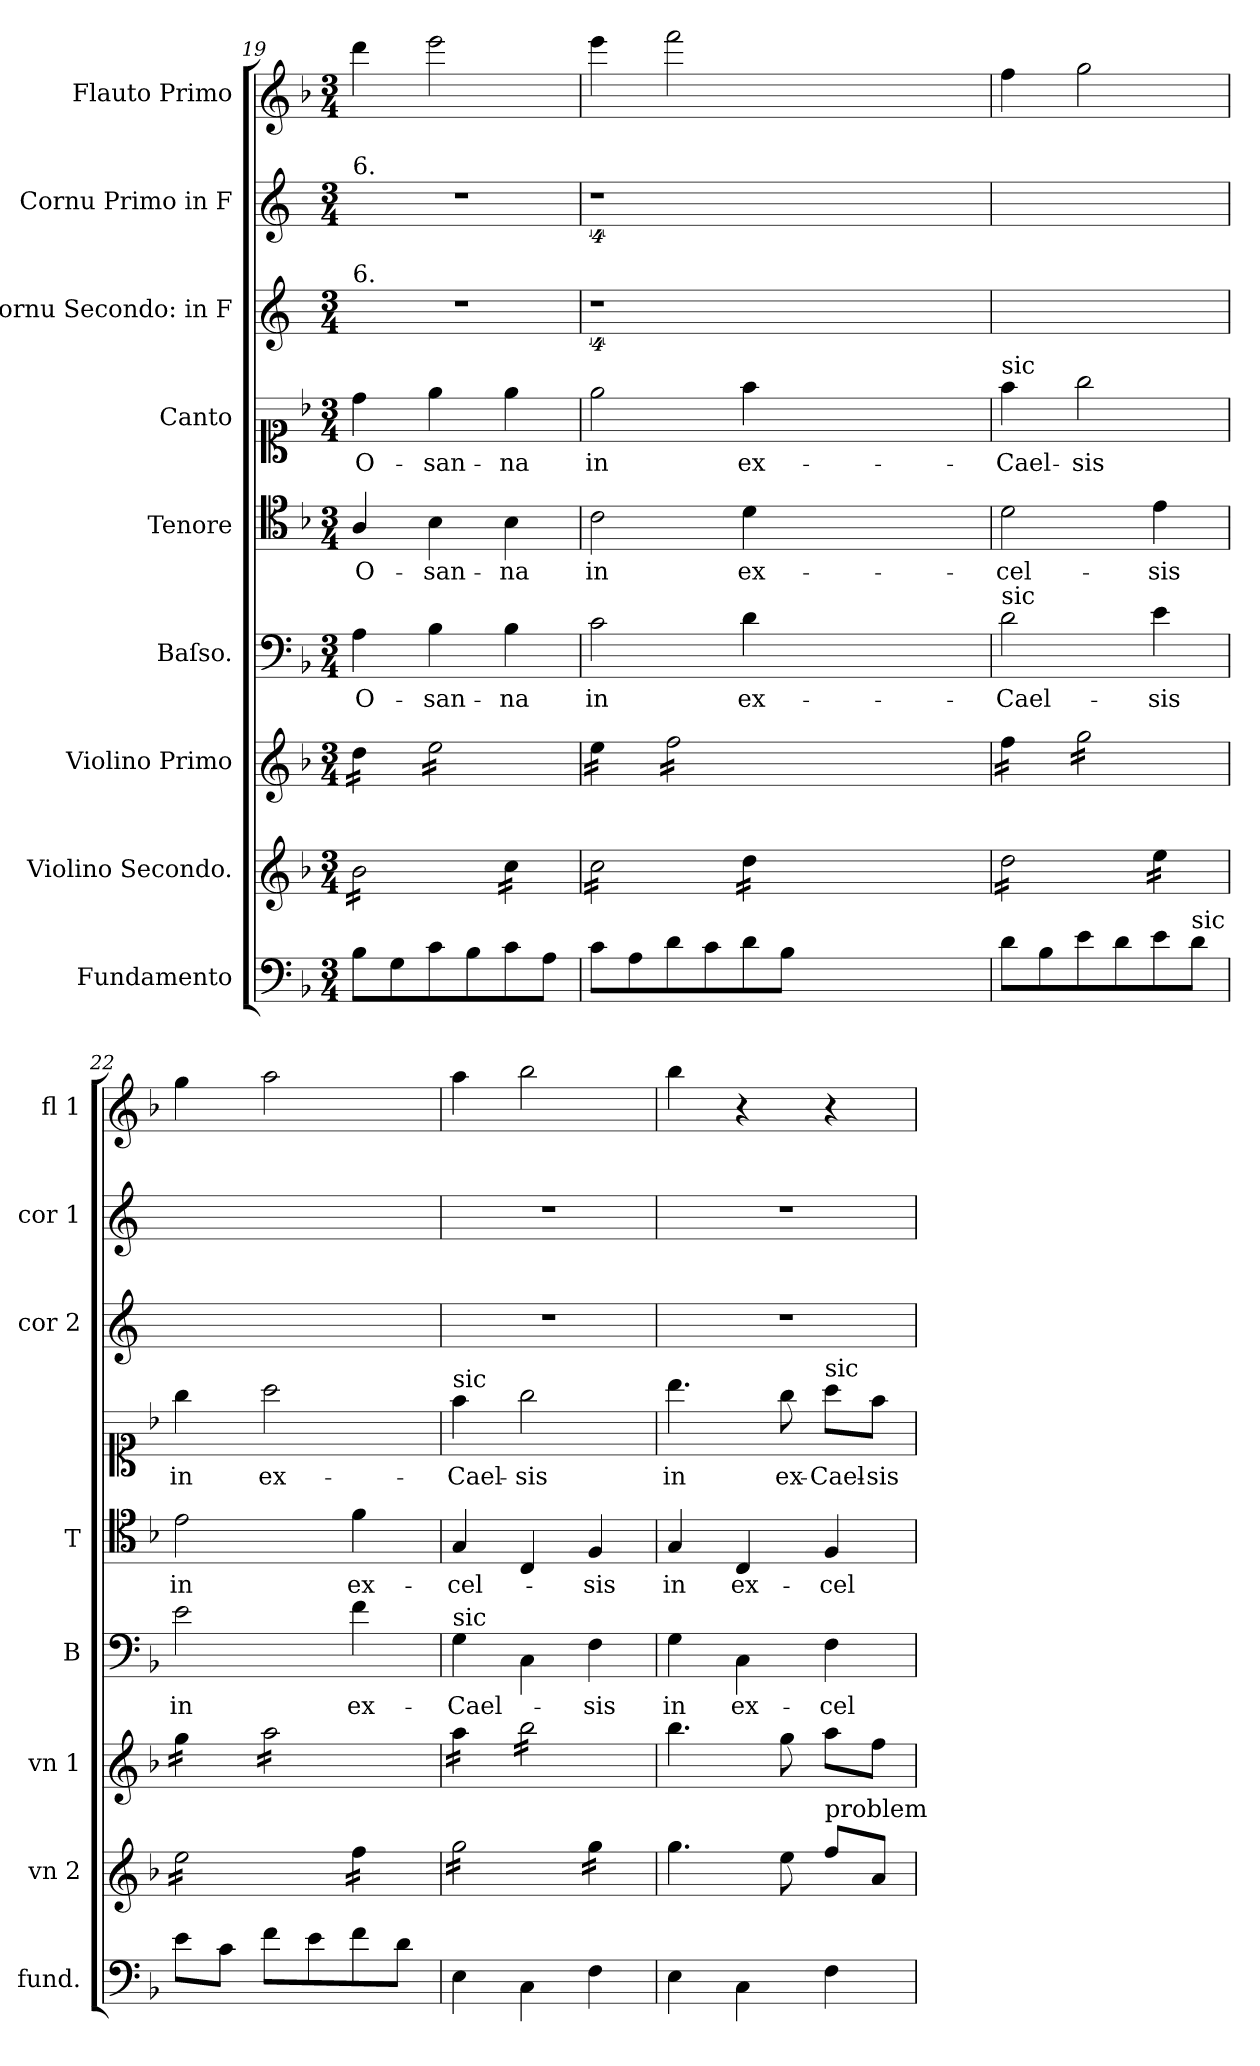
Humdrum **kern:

**kern	**kern	**kern	**kern	**text	**kern	**text	**kern	**text	**kern	**kern	**kern
*part9	*part8	*part7	*part6	*part6	*part5	*part5	*part4	*part4	*part3	*part2	*part1
*staff9	*staff8	*staff7	*staff6	*staff6	*staff5	*staff5	*staff4	*staff4	*staff3	*staff2	*staff1
*I"Fundamento	*I"Violino Secondo.	*I"Violino Primo	*I"Baſso.	*	*I"Tenore	*	*I"Canto	*	*I"Cornu Secondo: in F	*I"Cornu Primo in F	*I"Flauto Primo
*I'fund.	*I'vn 2	*I'vn 1	*I'B	*	*I'T	*	*	*	*I'cor 2	*I'cor 1	*I'fl 1
*clefF4	*clefG2	*clefG2	*clefF4	*	*clefC4	*	*clefC1	*	*clefG2	*clefG2	*clefG2
*	*	*	*	*	*	*	*	*	*ITrd4c7	*ITrd4c7	*
*k[b-]	*k[b-]	*k[b-]	*k[b-]	*	*k[b-]	*	*k[b-]	*	*k[b-]	*k[b-]	*k[b-]
*F:	*F:	*F:	*F:	*	*F:	*	*F:	*	*	*	*F:
*M3/4	*M3/4	*M3/4	*M3/4	*	*M3/4	*	*M3/4	*	*M3/4	*M3/4	*M3/4
=19	=19	=19	=19	=19	=19	=19	=19	=19	=19	=19	=19
!	!	!	!	!	!	!	!	!	!	!LO:TX:a:t=6.	!
!	!	!	!	!	!	!	!	!	!LO:TX:a:t=6.	!	!
*	*tremolo	*	*	*	*	*	*	*	*	*	*
*	*	*tremolo	*	*	*	*	*	*	*	*	*
8B-\L	16b-\LL	16dd\LL	4A\	O-	4A/	O-	4dd\	O-	2.r	2.r	4ddd\
.	16b-\	16dd\	.	.	.	.	.	.	.	.	.
8G\	16b-\	16dd\	.	.	.	.	.	.	.	.	.
.	16b-\	16dd\JJ	.	.	.	.	.	.	.	.	.
8c\	16b-\	16ee\LL	4B-\	-san-	4B-\	-san-	4ee\	-san-	.	.	2eee\
.	16b-\	16ee\	.	.	.	.	.	.	.	.	.
8B-\	16b-\	16ee\	.	.	.	.	.	.	.	.	.
.	16b-\JJ	16ee\	.	.	.	.	.	.	.	.	.
8c\	16cc\LL	16ee\	4B-\	-na	4B-\	-na	4ee\	-na	.	.	.
.	16cc\	16ee\	.	.	.	.	.	.	.	.	.
8A\J	16cc\	16ee\	.	.	.	.	.	.	.	.	.
.	16cc\JJ	16ee\JJ	.	.	.	.	.	.	.	.	.
=20	=20	=20	=20	=20	=20	=20	=20	=20	=20	=20	=20
8c\L	16cc\LL	16ee\LL	2c\	in	2c\	in	2ee\	in	4%9r	4%9r	4eee\
.	16cc\	16ee\	.	.	.	.	.	.	.	.	.
8A\	16cc\	16ee\	.	.	.	.	.	.	.	.	.
.	16cc\	16ee\JJ	.	.	.	.	.	.	.	.	.
8d\	16cc\	16ff\LL	.	.	.	.	.	.	.	.	2fff\
.	16cc\	16ff\	.	.	.	.	.	.	.	.	.
8c\	16cc\	16ff\	.	.	.	.	.	.	.	.	.
.	16cc\JJ	16ff\	.	.	.	.	.	.	.	.	.
8d\	16dd\LL	16ff\	4d\	ex-	4d\	ex-	4ff\	ex-	.	.	.
.	16dd\	16ff\	.	.	.	.	.	.	.	.	.
8B-\J	16dd\	16ff\	.	.	.	.	.	.	.	.	.
.	16dd\JJ	16ff\JJ	.	.	.	.	.	.	.	.	.
1.ryy	1.ryy	1.ryy	1.ryy	.	1.ryy	.	1.ryy	.	.	.	1.ryy
=21	=21	=21	=21	=21	=21	=21	=21	=21	=21	=21	=21
!	!	!	!	!	!	!	!LO:TX:a:t=sic	!	!	!	!
!	!	!	!LO:TX:a:t=sic	!	!	!	!	!	!	!	!
8d\L	16dd\LL	16ff\LL	2d\	-Cael-	2d\	-cel-	4ff\	-Cael-	2.ryy	2.ryy	4ff\
.	16dd\	16ff\	.	.	.	.	.	.	.	.	.
8B-\	16dd\	16ff\	.	.	.	.	.	.	.	.	.
.	16dd\	16ff\JJ	.	.	.	.	.	.	.	.	.
8e\	16dd\	16gg\LL	.	.	.	.	2gg\	-sis	.	.	2gg\
.	16dd\	16gg\	.	.	.	.	.	.	.	.	.
8d\	16dd\	16gg\	.	.	.	.	.	.	.	.	.
.	16dd\JJ	16gg\	.	.	.	.	.	.	.	.	.
8e\	16ee\LL	16gg\	4e\	-sis	4e\	-sis	.	.	.	.	.
.	16ee\	16gg\	.	.	.	.	.	.	.	.	.
!LO:TX:a:t=sic	!	!	!	!	!	!	!	!	!	!	!
8d\J	16ee\	16gg\	.	.	.	.	.	.	.	.	.
.	16ee\JJ	16gg\JJ	.	.	.	.	.	.	.	.	.
=22	=22	=22	=22	=22	=22	=22	=22	=22	=22	=22	=22
8e\L	16ee\LL	16gg\LL	2e\	in	2e\	in	4gg\	in	2.ryy	2.ryy	4gg\
.	16ee\	16gg\	.	.	.	.	.	.	.	.	.
8c\J	16ee\	16gg\	.	.	.	.	.	.	.	.	.
.	16ee\	16gg\JJ	.	.	.	.	.	.	.	.	.
8f\L	16ee\	16aa\LL	.	.	.	.	2aa\	ex-	.	.	2aa\
.	16ee\	16aa\	.	.	.	.	.	.	.	.	.
8e\	16ee\	16aa\	.	.	.	.	.	.	.	.	.
.	16ee\JJ	16aa\	.	.	.	.	.	.	.	.	.
8f\	16ff\LL	16aa\	4f\	ex-	4f\	ex-	.	.	.	.	.
.	16ff\	16aa\	.	.	.	.	.	.	.	.	.
8d\J	16ff\	16aa\	.	.	.	.	.	.	.	.	.
.	16ff\JJ	16aa\JJ	.	.	.	.	.	.	.	.	.
=23	=23	=23	=23	=23	=23	=23	=23	=23	=23	=23	=23
!	!	!	!	!	!	!	!LO:TX:a:t=sic	!	!	!	!
!	!	!	!LO:TX:a:t=sic	!	!	!	!	!	!	!	!
4E\	16gg\LL	16aa\LL	4G\	-Cael-	4G/	-cel-	4ff\	-Cael-	2.r	2.r	4aa\
.	16gg\	16aa\	.	.	.	.	.	.	.	.	.
.	16gg\	16aa\	.	.	.	.	.	.	.	.	.
.	16gg\	16aa\JJ	.	.	.	.	.	.	.	.	.
4C\	16gg\	16bb-\LL	4C\	.	4C/	.	2gg\	-sis	.	.	2bb-\
.	16gg\	16bb-\	.	.	.	.	.	.	.	.	.
.	16gg\	16bb-\	.	.	.	.	.	.	.	.	.
.	16gg\JJ	16bb-\	.	.	.	.	.	.	.	.	.
4F\	16gg\LL	16bb-\	4F\	-sis	4F/	-sis	.	.	.	.	.
.	16gg\	16bb-\	.	.	.	.	.	.	.	.	.
.	16gg\	16bb-\	.	.	.	.	.	.	.	.	.
.	16gg\JJ	16bb-\JJ	.	.	.	.	.	.	.	.	.
*	*	*Xtremolo	*	*	*	*	*	*	*	*	*
*	*Xtremolo	*	*	*	*	*	*	*	*	*	*
=24	=24	=24	=24	=24	=24	=24	=24	=24	=24	=24	=24
4E\	4.gg\	4.bb-\	4G\	in	4G/	in	4.bb-\	in	2.r	2.r	4bb-\
4C\	.	.	4C\	ex-	4C/	ex-	.	.	.	.	4r
.	8ee\	8gg\	.	.	.	.	8gg\	ex-	.	.	.
!	!	!	!	!	!	!	!LO:TX:a:t=sic	!	!	!	!
!	!LO:TX:a:t=problem	!	!	!	!	!	!	!	!	!	!
4F\	8ff\L	8aa\L	4F\	-cel-	4F/	-cel-	8aa\L	-Cael-	.	.	4r
.	8a/J	8ff\J	.	.	.	.	8ff\J	-sis	.	.	.
=	=	=	=	=	=	=	=	=	=	=	=
*-	*-	*-	*-	*-	*-	*-	*-	*-	*-	*-	*-
